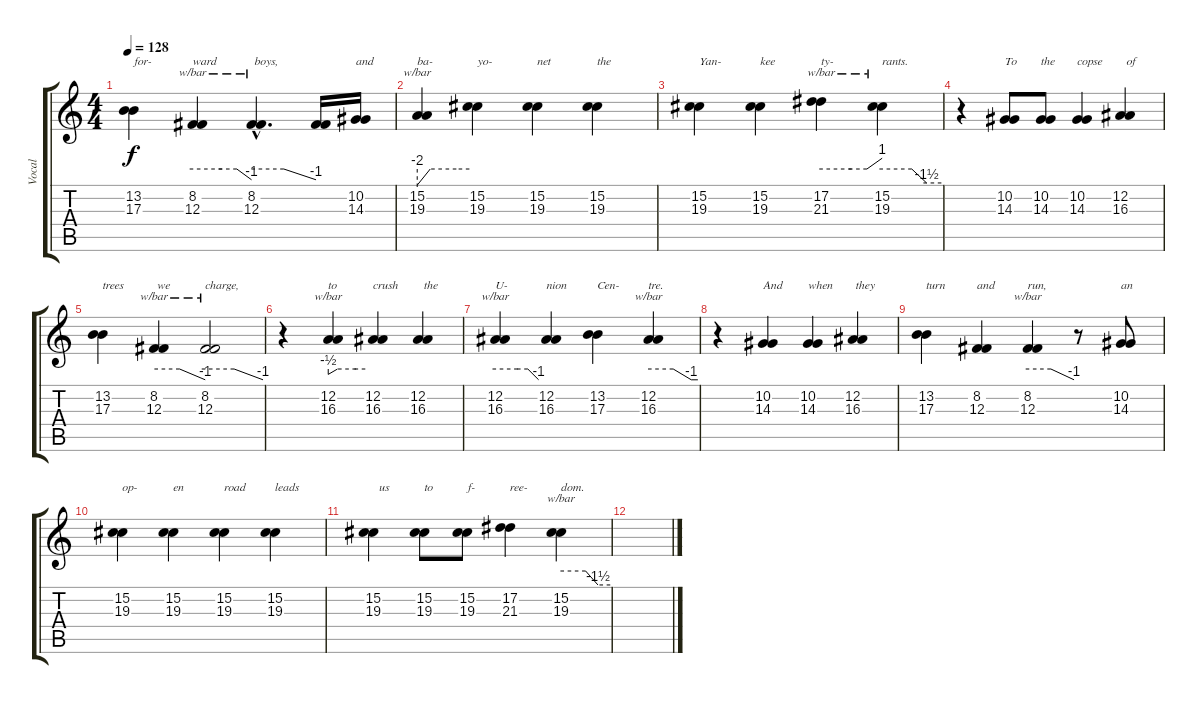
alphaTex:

\track ("Vocal" "Vocal") {instrument violin}
\staff {score tabs}
\tuning (Eb4 Bb3 Gb3 Db3 Ab2 Eb2) {hide}
\ts (4 4)
\tempo 128
\clef g2
\ks c
(13.2 17.3).4{txt "for-" dy f} (8.2 12.3).4{tbe (custom default 0 0 30 0 45 0 60 -4) txt "ward"} (8.2{hac} 12.3{hac}).4{d tbe (custom default 0 0 30 0 60 -4) txt " boys,"} (8.2{t} 12.3{t}).16 (10.2 14.3).16{txt "and"} |
(15.2 19.3).4{tbe (custom default 0 -8 15 0 45 0 60 0) txt "ba-"} (15.2 19.3).4{txt "yo-"} (15.2 19.3).4{txt "net"} (15.2 19.3).4{txt "the"} |
(15.2 19.3).4{txt "Yan-"} (15.2 19.3).4{txt "kee"} (17.2 21.3).4{tbe (custom default 0 0 30 0 45 0 60 4) txt "ty-"} (15.2 19.3).4{tbe (custom default 0 0 30 0 45 -6 60 -6) txt "rants."} |
r.4 (10.2 14.3).8{txt "To"} (10.2 14.3).8{txt "the"} (10.2 14.3).4{txt "copse"} (12.2 16.3).4{txt "  of"} |
(13.2 17.3).4{txt "trees"} (8.2 12.3).4{tbe (custom default 0 0 30 0 60 -4) txt " we"} (8.2 12.3).2{tbe (custom default 0 0 30 0 60 -4) txt "charge,"} |
r.4 (12.2 16.3).4{tbe (custom default 0 -2 15 0 45 0 60 0) txt "to"} (12.2 16.3).4{txt "crush"} (12.2 16.3).4{txt "  the"} |
(12.2 16.3).4{tbe (custom default 0 0 31 0 45 0 60 -4) txt "U-"} (12.2 16.3).4{txt "nion"} (13.2 17.3).4{txt "Cen-"} (12.2 16.3).4{tbe (custom default 0 0 30 0 52 -4 60 -4) txt "tre."} |
r.4 (10.2 14.3).4{txt "And" volume 16} (10.2 14.3).4{txt "when"} (12.2 16.3).4{txt " they"} |
(13.2 17.3).4{txt "turn"} (8.2 12.3).4{txt "and"} (8.2 12.3).4{tbe (custom default 0 0 30 0 60 -4) txt "run,"} r.8 (10.2 14.3).8{txt "an"} |
(15.2 19.3).4{txt "op-"} (15.2 19.3).4{txt "en"} (15.2 19.3).4{txt "road"} (15.2 19.3).4{txt "leads"} |
(15.2 19.3).4{txt "  us"} (15.2 19.3).8{txt "to"} (15.2 19.3).8{txt "f-"} (17.2 21.3).4{txt "ree-"} (15.2 19.3).4{tbe (custom default 0 0 30 0 45 -6 60 -6) txt "dom."} |
\section ("" "")
